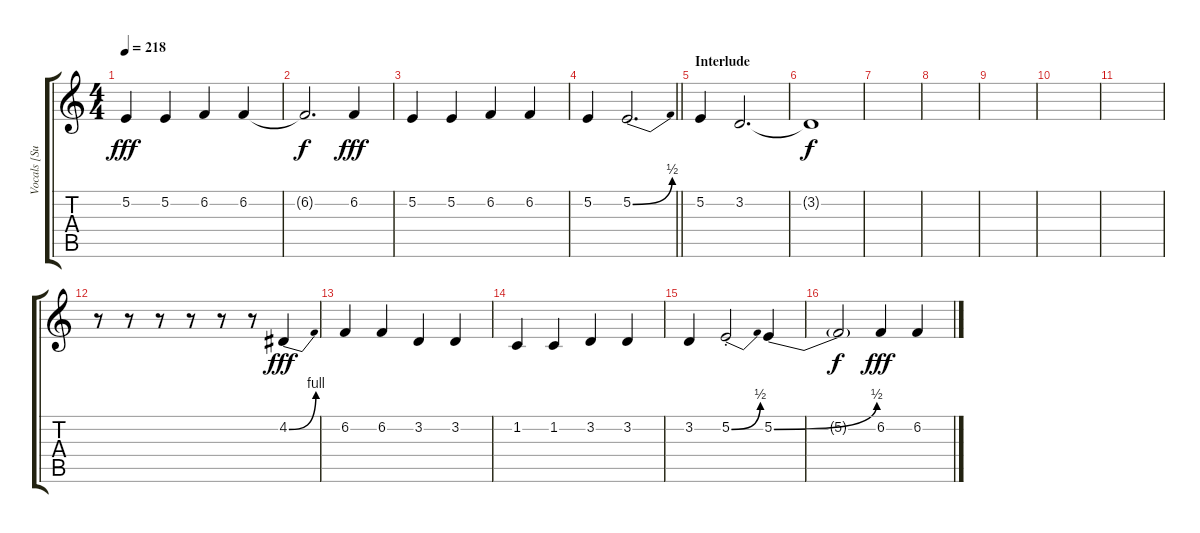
\track ("Vocals [Sully Erna]" "Vocals [Su") {instrument violin}
\staff {score tabs}
\tuning (E4 B3 G3 D3 A2 E2) {hide}
\ts (4 4)
\tempo 218
\clef g2
\ks c
5.2.4{dy fff} 5.2.4 6.2.4 6.2.4 |
6.2{t}.2{d dy f} 6.2.4{dy fff} |
5.2.4 5.2.4 6.2.4 6.2.4 |
\barLineRight lightlight
5.2.4 5.2{be (bend 0 0 60 2)}.2{d} |
\section ("" "Interlude")
5.2.4 3.2.2{d} |
3.2{t}.1{dy f} |
|
|
|
|
|
r.8{volume 12} r.8 r.8 r.8 r.8 r.8 4.2{be (bend 0 0 60 4)}.4{dy fff} |
6.2.4 6.2.4 3.2.4 3.2.4 |
1.2.4 1.2.4 3.2.4 3.2.4 |
3.2.4 5.2{be (bend 0 0 60 2) st}.2 5.2{be (bend 0 0 60 2)}.4 |
5.2{t}.2{dy f} 6.2.4{dy fff} 6.2.4
